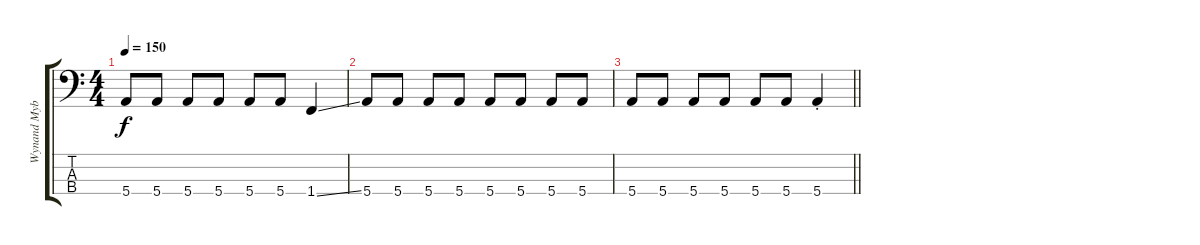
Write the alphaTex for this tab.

\track ("Wynand Myburgh" "Wynand Myb") {instrument electricbasspick}
\staff {score tabs}
\tuning (G2 D2 A1 E1) {hide}
\ts (4 4)
\tempo 150
\clef f4
\ks c
5.4.8{dy f} 5.4.8 5.4.8 5.4.8 5.4.8 5.4.8 1.4{ss}.4 |
5.4.8 5.4.8 5.4.8 5.4.8 5.4.8 5.4.8 5.4.8 5.4.8 |
\barLineRight lightlight
5.4.8 5.4.8 5.4.8 5.4.8 5.4.8 5.4.8 5.4{st}.4
